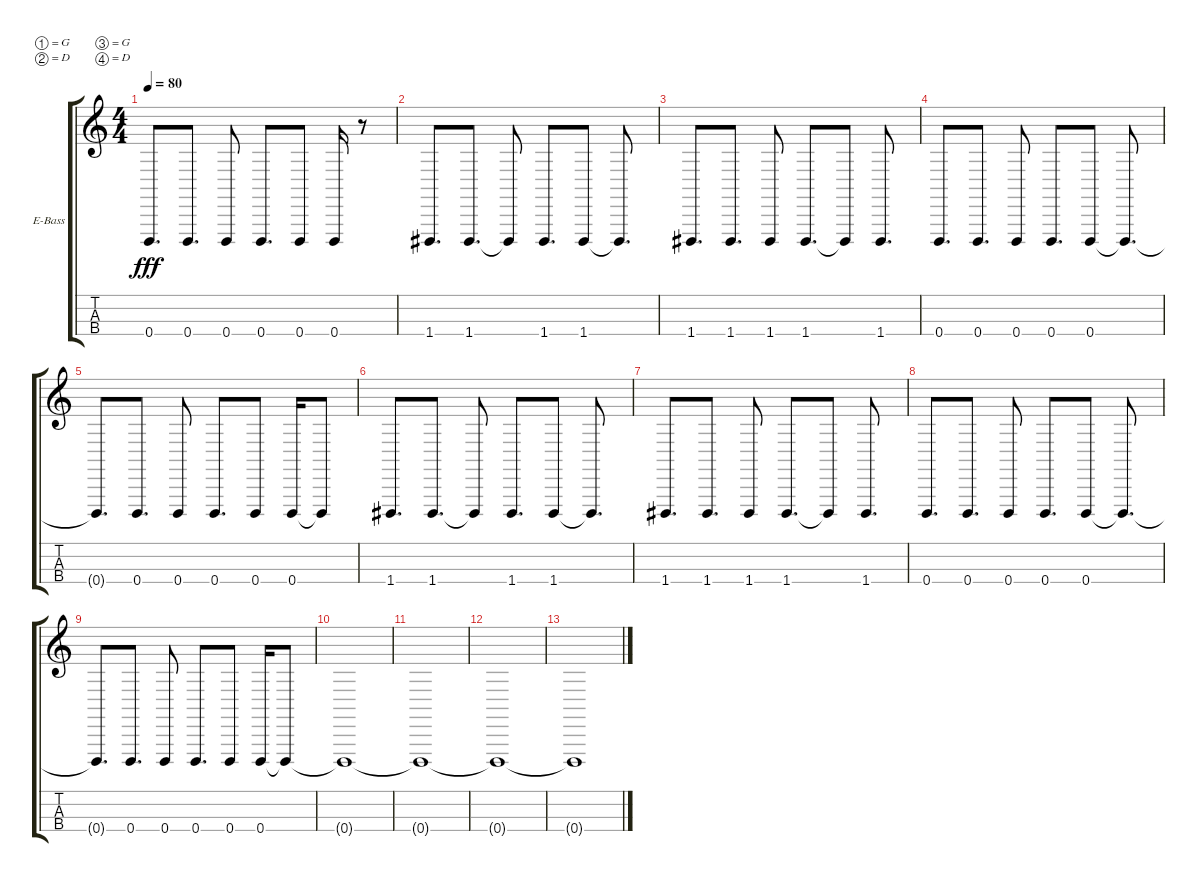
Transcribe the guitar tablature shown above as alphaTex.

\bracketExtendMode groupsimilarinstruments
\firstSystemTrackNameOrientation horizontal
\otherSystemsTrackNameOrientation horizontal
\track ("James" "E-Bass") {solo instrument electricbassfinger}
\staff {score tabs}
\tuning (G1 D1 G0 D0)
\ts (4 4)
\tempo 80
\clef g2
\ks c
0.4{t}.8{d dy fff} 0.4.8{d} 0.4.8 0.4.8{d} 0.4.8 0.4.16 r.8 |
1.4.8{d} 1.4.8{d} 1.4{t}.8 1.4.8{d} 1.4.8 1.4{t}.8{d} |
1.4.8{d} 1.4.8{d} 1.4.8 1.4.8{d} 1.4{t}.8 1.4.8{d} |
0.4.8{d} 0.4.8{d} 0.4.8 0.4.8{d} 0.4.8 0.4{t}.8{d} |
0.4{t}.8{d} 0.4.8{d} 0.4.8 0.4.8{d} 0.4.8 0.4.16 0.4{t}.8 |
1.4.8{d} 1.4.8{d} 1.4{t}.8 1.4.8{d} 1.4.8 1.4{t}.8{d} |
1.4.8{d} 1.4.8{d} 1.4.8 1.4.8{d} 1.4{t}.8 1.4.8{d} |
0.4.8{d} 0.4.8{d} 0.4.8 0.4.8{d} 0.4.8 0.4{t}.8{d} |
0.4{t}.8{d} 0.4.8{d} 0.4.8 0.4.8{d} 0.4.8 0.4.16 0.4{t}.8 |
0.4{t}.1 |
0.4{t}.1 |
0.4{t}.1 |
0.4{t}.1
